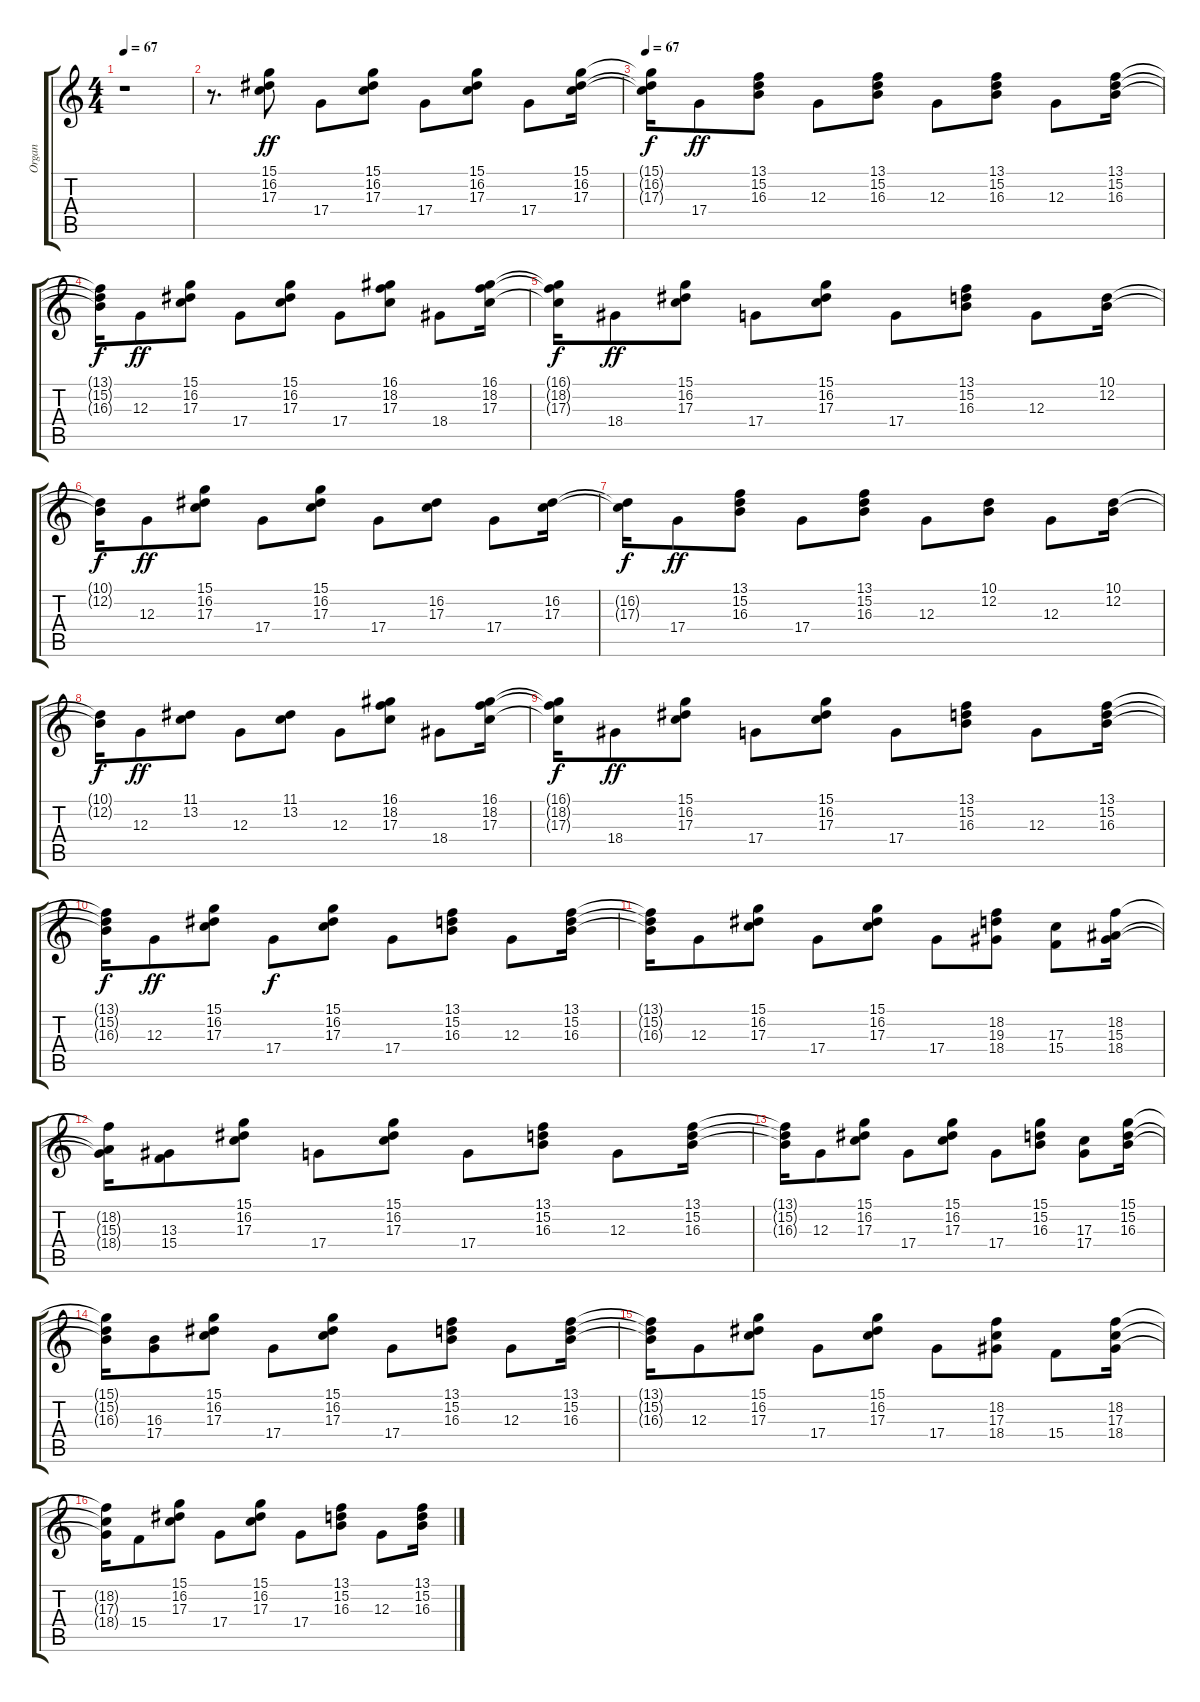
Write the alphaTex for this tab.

\track ("Organ" "Organ") {instrument harpsichord}
\staff {score tabs}
\tuning (E4 B3 G3 D3 A2 E2) {hide}
\ts (4 4)
\tempo 67
\clef g2
\ks c
r.1{dy ff instrument harpsichord} |
r.8{d} (15.1 16.2 17.3).8 17.4.8 (15.1 16.2 17.3).8 17.4.8 (15.1 16.2 17.3).8 17.4.8 (15.1 16.2 17.3).16 |
\tempo 67
(15.1{t} 16.2{t} 17.3{t}).16{dy f} 17.4.8{dy ff} (13.1 15.2 16.3).8 12.3.8 (13.1 15.2 16.3).8 12.3.8 (13.1 15.2 16.3).8 12.3.8 (13.1 15.2 16.3).16 |
(13.1{t} 15.2{t} 16.3{t}).16{dy f} 12.3.8{dy ff} (15.1 16.2 17.3).8 17.4.8 (15.1 16.2 17.3).8 17.4.8 (16.1 18.2 17.3).8 18.4.8 (16.1 18.2 17.3).16 |
(16.1{t} 18.2{t} 17.3{t}).16{dy f} 18.4.8{dy ff} (15.1 16.2 17.3).8 17.4.8 (15.1 16.2 17.3).8 17.4.8 (13.1 15.2 16.3).8 12.3.8 (10.1 12.2).16 |
(10.1{t} 12.2{t}).16{dy f} 12.3.8{dy ff} (15.1 16.2 17.3).8 17.4.8 (15.1 16.2 17.3).8 17.4.8 (16.2 17.3).8 17.4.8 (16.2 17.3).16 |
(16.2{t} 17.3{t}).16{dy f} 17.4.8{dy ff} (13.1 15.2 16.3).8 17.4.8 (13.1 15.2 16.3).8 12.3.8 (10.1 12.2).8 12.3.8 (10.1 12.2).16 |
(10.1{t} 12.2{t}).16{dy f} 12.3.8{dy ff} (11.1 13.2).8 12.3.8 (11.1 13.2).8 12.3.8 (16.1 18.2 17.3).8 18.4.8 (16.1 18.2 17.3).16 |
(16.1{t} 18.2{t} 17.3{t}).16{dy f} 18.4.8{dy ff} (15.1 16.2 17.3).8 17.4.8 (15.1 16.2 17.3).8 17.4.8 (13.1 15.2 16.3).8 12.3.8 (13.1 15.2 16.3).16 |
(13.1{t} 15.2{t} 16.3{t}).16{dy f} 12.3.8{dy ff} (15.1 16.2 17.3).8 17.4.8{dy f} (15.1 16.2 17.3).8 17.4.8 (13.1 15.2 16.3).8 12.3.8 (13.1 15.2 16.3).16 |
(13.1{t} 15.2{t} 16.3{t}).16 12.3.8 (15.1 16.2 17.3).8 17.4.8 (15.1 16.2 17.3).8 17.4.8 (18.2 19.3 18.4).8 (17.3 15.4).8 (18.2 15.3 18.4).16 |
(18.2{t} 15.3{t} 18.4{t}).16 (13.3 15.4).8 (15.1 16.2 17.3).8 17.4.8 (15.1 16.2 17.3).8 17.4.8 (13.1 15.2 16.3).8 12.3.8 (13.1 15.2 16.3).16 |
(13.1{t} 15.2{t} 16.3{t}).16 12.3.8 (15.1 16.2 17.3).8 17.4.8 (15.1 16.2 17.3).8 17.4.8 (15.1 15.2 16.3).8 (17.3 17.4).8 (15.1 15.2 16.3).16 |
(15.1{t} 15.2{t} 16.3{t}).16 (16.3 17.4).8 (15.1 16.2 17.3).8 17.4.8 (15.1 16.2 17.3).8 17.4.8 (13.1 15.2 16.3).8 12.3.8 (13.1 15.2 16.3).16 |
(13.1{t} 15.2{t} 16.3{t}).16 12.3.8 (15.1 16.2 17.3).8 17.4.8 (15.1 16.2 17.3).8 17.4.8 (18.2 17.3 18.4).8 15.4.8 (18.2 17.3 18.4).16 |
(18.2{t} 17.3{t} 18.4{t}).16 15.4.8 (15.1 16.2 17.3).8 17.4.8 (15.1 16.2 17.3).8 17.4.8 (13.1 15.2 16.3).8 12.3.8 (13.1 15.2 16.3).16
